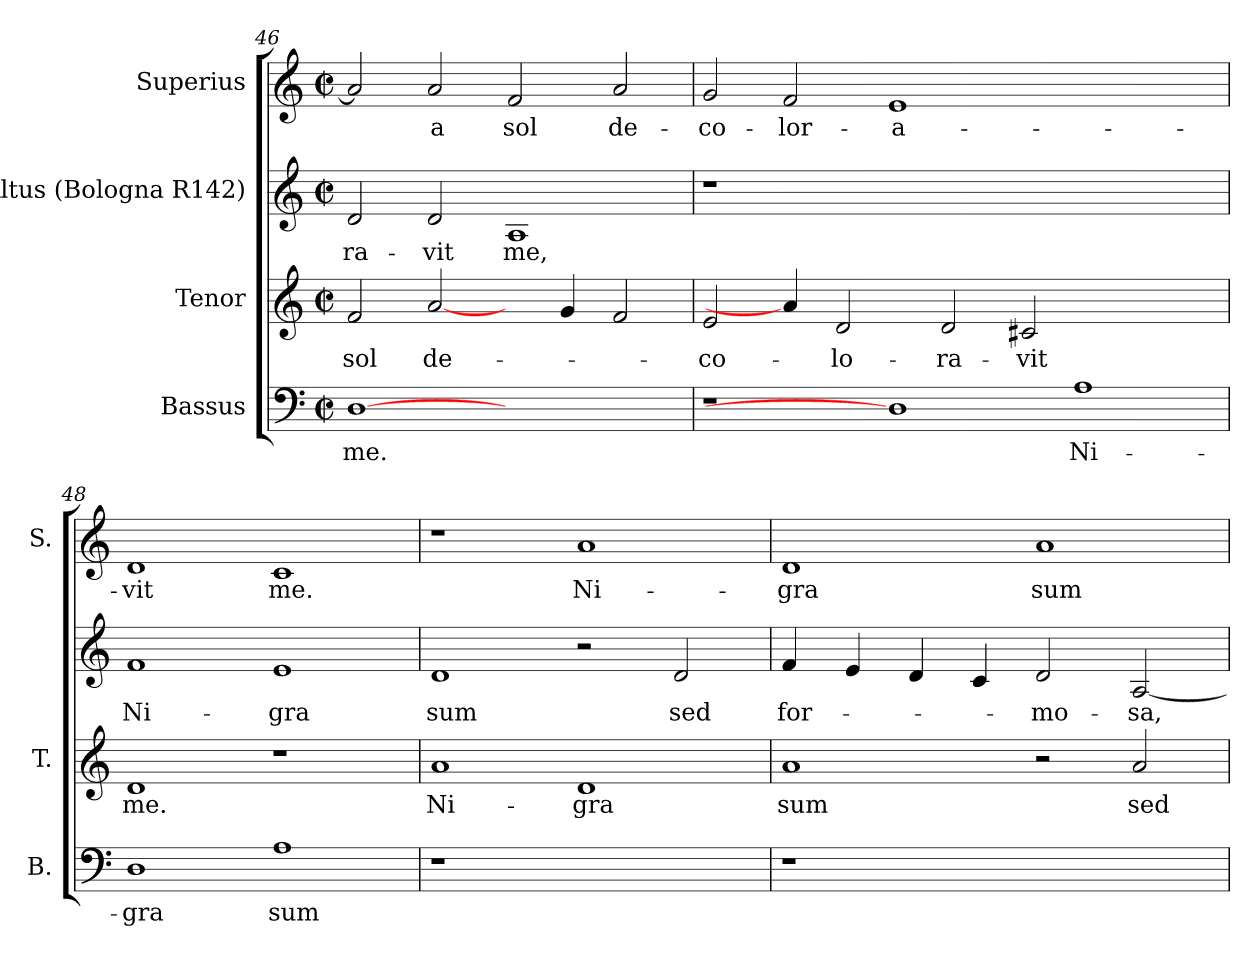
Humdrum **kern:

**kern	**text	**kern	**text	**kern	**text	**kern	**text
*part4	*part4	*part3	*part3	*part2	*part2	*part1	*part1
*staff4	*staff4	*staff3	*staff3	*staff2	*staff2	*staff1	*staff1
*I"Bassus	*	*I"Tenor	*	*I"Altus (Bologna R142)	*	*I"Superius	*
*I'B.	*	*I'T.	*	*	*	*I'S.	*
*clefF4	*	*clefG2	*	*clefG2	*	*clefG2	*
*k[]	*	*k[]	*	*k[]	*	*k[]	*
*C:	*	*C:	*	*C:	*	*C:	*
*M2/2	*	*M2/2	*	*M2/2	*	*M2/2	*
*met(c|)	*	*met(c|)	*	*met(c|)	*	*met(c|)	*
=46	=46	=46	=46	=46	=46	=46	=46
!	!LO:LY:b:color=#000000	!	!	!	!	!	!
!	!	!	!LO:LY:b:color=#000000	!	!	!	!
!	!	!	!	!	!LO:LY:b:color=#000000	!	!
[1Di	me.	2fi/	sol	2di/	-ra-	2ai/]	.
!	!	!	!LO:LY:b:color=#000000	!	!	!	!
!	!	!	!	!	!LO:LY:b:color=#000000	!	!
!	!	!	!	!	!	!	!LO:LY:b:color=#000000
.	.	[2ai/	de-	2di/	-vit	2ai/	-a
!	!	!	!	!	!LO:LY:b:color=#000000	!	!
!	!	!	!	!	!	!	!LO:LY:b:color=#000000
1ryy	.	4ryy	.	1Ai	me,	2fi/	sol
.	.	4gi/	.	.	.	.	.
!	!	!	!	!	!	!	!LO:LY:b:color=#000000
.	.	2fi/	.	.	.	2ai/	de-
=47	=47	=47	=47	=47	=47	=47	=47
!	!	!	!LO:LY:b:color=#000000	!LO:N:vis=1	!	!	!
!	!	!	!	!	!	!	!LO:LY:b:color=#000000
1r	.	2ei/	-co-	1r	.	2gi/	-co-
!	!	!	!	!	!	!	!LO:LY:b:color=#000000
.	.	4ai/]	.	.	.	2fi/	-lor-
!	!	!	!LO:LY:b:color=#000000	!	!	!	!
.	.	2di/	-lo-	.	.	.	.
!	!	!	!	!	!	!	!LO:LY:b:color=#000000
1Di]	.	.	.	0ryy	.	1ei	-a-
!	!	!	!LO:LY:b:color=#000000	!	!	!	!
.	.	2di/	-ra-	.	.	.	.
!	!	!	!LO:LY:b:color=#000000	!	!	!	!
.	.	2c#Xi/	-vit	.	.	.	.
!	!LO:LY:b:color=#000000	!	!	!	!	!	!
1Ai	Ni-	.	.	.	.	1ryy	.
.	.	2.ryy	.	.	.	.	.
=48	=48	=48	=48	=48	=48	=48	=48
!	!LO:LY:b:color=#000000	!	!	!	!	!	!
!	!	!	!LO:LY:b:color=#000000	!	!	!	!
!	!	!	!	!	!LO:LY:b:color=#000000	!	!
!	!	!	!	!	!	!	!LO:LY:b:color=#000000
1Di	-gra	1di	me.	1fi	Ni-	1di	-vit
!	!LO:LY:b:color=#000000	!	!	!	!	!	!
!	!	!	!	!	!LO:LY:b:color=#000000	!	!
!	!	!	!	!	!	!	!LO:LY:b:color=#000000
1Ai	sum	1r	.	1ei	-gra	1ci	me.
!!LO:PB:g=z
=49	=49	=49	=49	=49	=49	=49	=49
!LO:N:vis=1	!	!	!	!	!	!	!
!	!	!	!LO:LY:b:color=#000000	!	!	!	!
!	!	!	!	!	!LO:LY:b:color=#000000	!	!
1r	.	1ai	Ni-	1di	sum	1r	.
!	!	!	!LO:LY:b:color=#000000	!	!	!	!
!	!	!	!	!	!	!	!LO:LY:b:color=#000000
1ryy	.	1di	-gra	2r	.	1ai	Ni-
!	!	!	!	!	!LO:LY:b:color=#000000	!	!
.	.	.	.	2di/	sed	.	.
=50	=50	=50	=50	=50	=50	=50	=50
!LO:N:vis=1	!	!	!	!	!	!	!
!	!	!	!LO:LY:b:color=#000000	!	!	!	!
!	!	!	!	!	!LO:LY:b:color=#000000	!	!
!	!	!	!	!	!	!	!LO:LY:b:color=#000000
1r	.	1ai	sum	4fi/	for-	1di	-gra
.	.	.	.	4ei/	.	.	.
.	.	.	.	4di/	.	.	.
.	.	.	.	4ci/	.	.	.
!	!	!	!	!	!LO:LY:b:color=#000000	!	!
!	!	!	!	!	!	!	!LO:LY:b:color=#000000
1ryy	.	2r	.	2di/	-mo-	1ai	sum
!	!	!	!LO:LY:b:color=#000000	!	!	!	!
!	!	!	!	!	!LO:LY:b:color=#000000	!	!
.	.	2ai/	sed	[<2Ai/	-sa,	.	.
=	=	=	=	=	=	=	=
*-	*-	*-	*-	*-	*-	*-	*-
